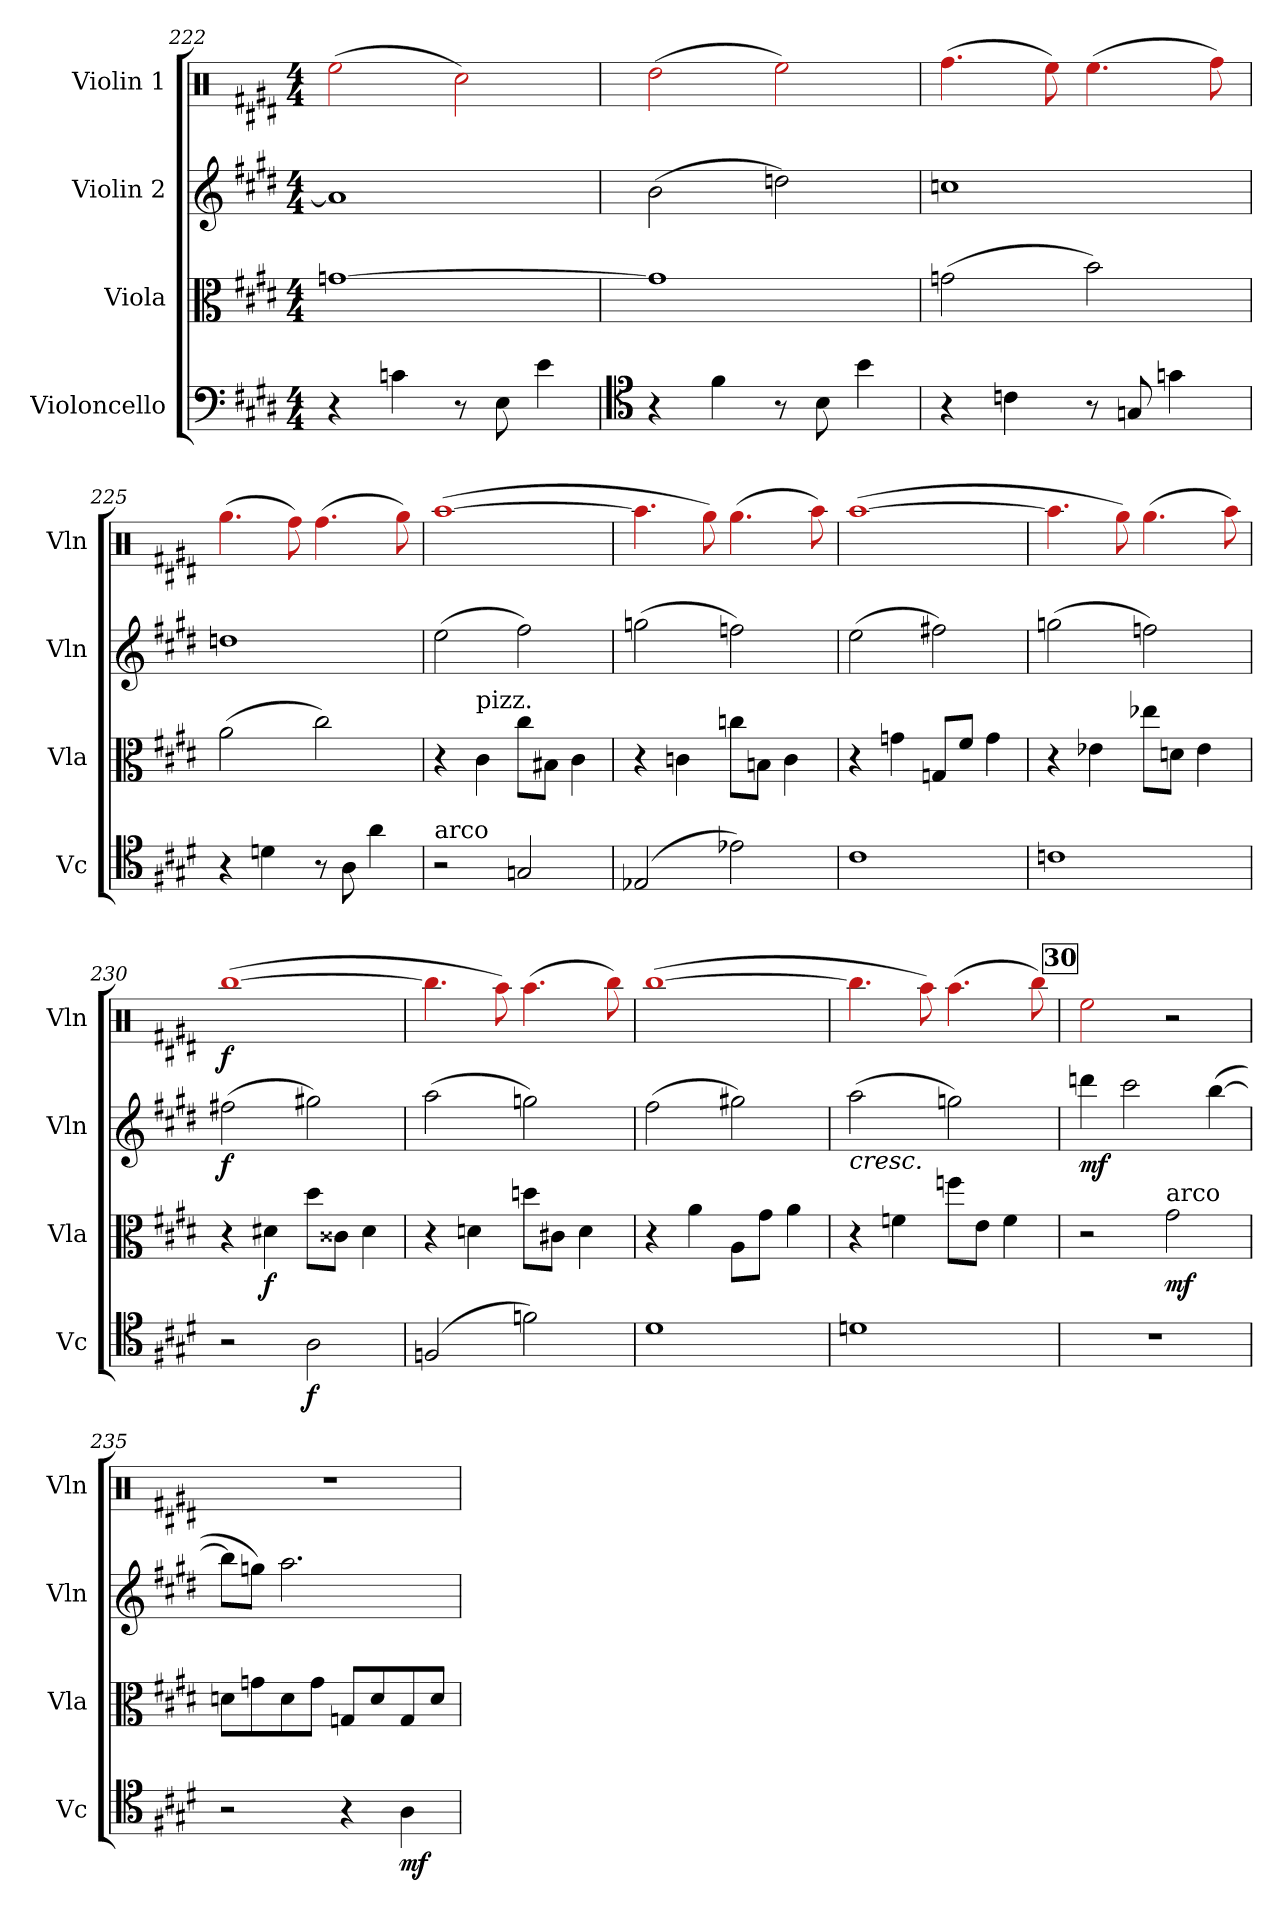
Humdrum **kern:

**kern	**dynam	**kern	**dynam	**kern	**dynam	**kern	**dynam
*part4	*part4	*part3	*part3	*part2	*part2	*part1	*part1
*staff4	*staff4	*staff3	*staff3	*staff2	*staff2	*staff1	*staff1
*I"Violoncello	*	*I"Viola	*	*I"Violin 2	*	*I"Violin 1	*
*I'Vc	*	*I'Vla	*	*I'Vln	*	*I'Vln	*
*clefF4	*	*clefC3	*	*clefG2	*	*clefX	*
*k[f#c#g#d#]	*	*k[f#c#g#d#]	*	*k[f#c#g#d#]	*	*k[f#c#g#d#]	*
*M4/4	*	*M4/4	*	*M4/4	*	*M4/4	*
=222	=222	=222	=222	=222	=222	=222	=222
4r	.	[1gn	.	1a]	.	(2ee\	.
4cn\	.	.	.	.	.	.	.
8r	.	.	.	.	.	2ccn\)	.
8E\	.	.	.	.	.	.	.
4e\	.	.	.	.	.	.	.
=223	=223	=223	=223	=223	=223	=223	=223
*clefC4	*	*	*	*	*	*	*
4r	.	1g]	.	(2b\	.	(2ddn\	.
4f#\	.	.	.	.	.	.	.
8r	.	.	.	2ddn\)	.	2ee\)	.
8B\	.	.	.	.	.	.	.
4b\	.	.	.	.	.	.	.
=224	=224	=224	=224	=224	=224	=224	=224
4r	.	(2gn\	.	1ccn	.	(4.ff\	.
4cn\	.	.	.	.	.	.	.
.	.	.	.	.	.	8ee\)	.
8r	.	2b\)	.	.	.	(4.ee\	.
8Gn/	.	.	.	.	.	.	.
4gn\	.	.	.	.	.	.	.
.	.	.	.	.	.	8ff\)	.
!!LO:LB:g=z
=225	=225	=225	=225	=225	=225	=225	=225
4r	.	(2a\	.	1ddn	.	(4.gg\	.
4dn\	.	.	.	.	.	.	.
.	.	.	.	.	.	8ff\)	.
8r	.	2cc#\)	.	.	.	(4.ff\	.
8A\	.	.	.	.	.	.	.
4a\	.	.	.	.	.	.	.
.	.	.	.	.	.	8gg\)	.
=226	=226	=226	=226	=226	=226	=226	=226
!LO:TX:a:t=arco	!	!	!	!	!	!	!
2r	.	4r	.	(2ee\	.	([1aa	.
!	!	!LO:TX:a:t=pizz.	!	!	!	!	!
.	.	4c#\	.	.	.	.	.
2Gn/	.	8cc#\L	.	2ff#\)	.	.	.
.	.	8B#X\J	.	.	.	.	.
.	.	4c#\	.	.	.	.	.
=227	=227	=227	=227	=227	=227	=227	=227
(2E-X/	.	4r	.	(2ggn\	.	4.aa\]	.
.	.	4cn\	.	.	.	.	.
.	.	.	.	.	.	8ggn\)	.
2e-X\)	.	8ccn\L	.	2ffn\)	.	(4.gg\	.
.	.	8Bn\J	.	.	.	.	.
.	.	4c\	.	.	.	.	.
.	.	.	.	.	.	8aa\)	.
=228	=228	=228	=228	=228	=228	=228	=228
1c#i	.	4r	.	(2ee\	.	([1aa	.
.	.	4gn\	.	.	.	.	.
.	.	8Gn/L	.	2ff#X\)	.	.	.
.	.	8f#/J	.	.	.	.	.
.	.	4g\	.	.	.	.	.
=229	=229	=229	=229	=229	=229	=229	=229
1cn	.	4r	.	(2ggn\	.	4.aa\]	.
.	.	4e-X\	.	.	.	.	.
.	.	.	.	.	.	8ggn\)	.
.	.	8ee-X\L	.	2ffn\)	.	(4.gg\	.
.	.	8dn\J	.	.	.	.	.
.	.	4e-\	.	.	.	.	.
.	.	.	.	.	.	8aa\)	.
!!LO:LB:g=z
=230	=230	=230	=230	=230	=230	=230	=230
!	!	!	!	!	!LO:DY:b	!	!LO:DY:b
2r	.	4r	.	(2ff#X\	f	([1bb	f
!	!	!	!LO:DY:b	!	!	!	!
.	.	4d#X\	f	.	.	.	.
!	!LO:DY:b	!	!	!	!	!	!
2A\	f	8dd#\L	.	2gg#X\)	.	.	.
.	.	8c##X\J	.	.	.	.	.
.	.	4d#\	.	.	.	.	.
=231	=231	=231	=231	=231	=231	=231	=231
(2Fn/	.	4r	.	(2aa\	.	4.bb\]	.
.	.	4dn\	.	.	.	.	.
.	.	.	.	.	.	8aa\)	.
2fn\)	.	8ddn\L	.	2ggn\)	.	(4.aa\	.
.	.	8c#X\J	.	.	.	.	.
.	.	4d\	.	.	.	.	.
.	.	.	.	.	.	8bb\)	.
=232	=232	=232	=232	=232	=232	=232	=232
1d#i	.	4r	.	(2ff#\	.	([1bb	.
.	.	4a\	.	.	.	.	.
.	.	8A\L	.	2gg#X\)	.	.	.
.	.	8g#\J	.	.	.	.	.
.	.	4a\	.	.	.	.	.
=233	=233	=233	=233	=233	=233	=233	=233
!	!	!	!	!	!LO:HP:b	!	!
1dn	.	4r	.	(2aa\	<	4.bb\]	.
.	.	4fn\	.	.	.	.	.
.	.	.	.	.	.	8aa\)	.
.	.	8ffn\L	.	2ggn\)	.	(4.aa\	.
.	.	8e\J	.	.	.	.	.
.	.	4f\	.	.	.	.	.
.	.	.	.	.	.	8bb\)	.
!!LO:REH:place=s1:a:B:cj:fs=14:t=30
=234	=234	=234	=234	=234	=234	=234	=234
!	!	!	!	!	!LO:DY:b	!	!
1r	.	2r	.	4dddn\	mf	2ee\	.
.	.	.	.	2ccc#\	.	.	.
!	!	!LO:TX:a:t=arco	!	!	!	!	!
!	!	!	!LO:DY:b	!	!	!	!
.	.	2g#\	mf	.	.	2r	.
.	.	.	.	([4bb\	.	.	.
!!LO:LB:g=z
=235	=235	=235	=235	=235	=235	=235	=235
2r	.	8dn\L	.	8bb\L]	.	1r	.
.	.	8gn\	.	8ggn\J)	.	.	.
.	.	8d\	.	2.aa\	.	.	.
.	.	8g\J	.	.	.	.	.
4r	.	8Gn/L	.	.	.	.	.
.	.	8d/	.	.	.	.	.
!	!LO:DY:b	!	!	!	!	!	!
4A\	mf	8G/	.	.	.	.	.
.	.	8d/J	.	.	.	.	.
.	.	.	.	.	[	.	.
=	=	=	=	=	=	=	=
*-	*-	*-	*-	*-	*-	*-	*-
